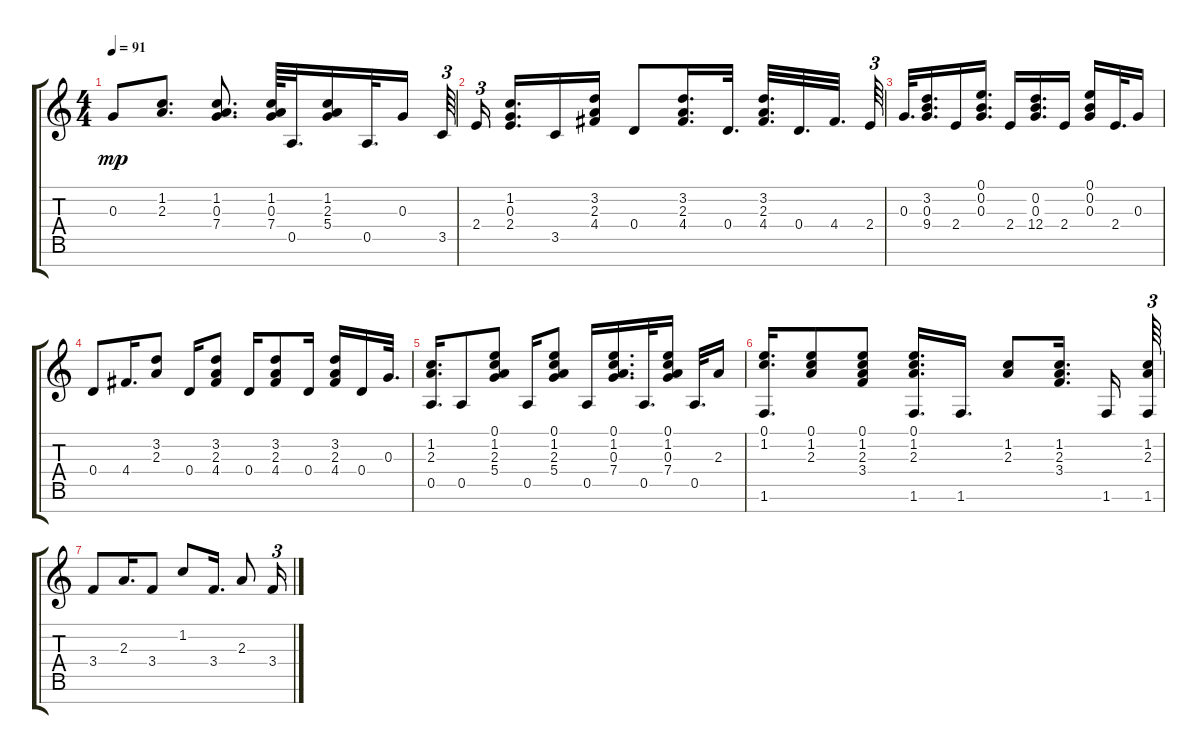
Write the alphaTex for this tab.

\track "" {instrument electricguitarclean}
\staff {score tabs}
\tuning (E4 B3 G3 D3 A2 E2 B1) {hide}
\ts (4 4)
\tempo 91
\clef g2
\ks c
0.3.8{dy mp} (1.2 2.3).8{d} (1.2 0.3 7.4).8{d} (1.2 0.3 7.4).64 0.5.32{d} (1.2 2.3 5.4).16 0.5.32{d} 0.3.16 3.5.64{tu (3 2)} |
2.4.16{tu (3 2)} (1.2 0.3 2.4).16{d} 3.5.16 (3.2 2.3 4.4).16 0.4.8 (3.2 2.3 4.4).16{d} 0.4.32{d} (3.2 2.3 4.4).32{d} 0.4.32{d} 4.4.32{d} 2.4.64{tu (3 2)} |
0.3.32{d} (3.2 0.3 9.4).16{d} 2.4.16 (0.1 0.2 0.3).16{d} 2.4.16 (0.2 0.3 12.4).16{d} 2.4.16 (0.1 0.2 0.3).16 2.4.32{d} 0.3.16 |
0.4.8 4.4.16{d} (3.2 2.3).8 0.4.16 (3.2 2.3 4.4).8 0.4.16 (3.2 2.3 4.4).8 0.4.16 (3.2 2.3 4.4).16 0.4.16 0.3.32{d} |
(1.2 2.3 0.5).16{d} 0.5.8 (0.1 1.2 2.3 5.4).8 0.5.16 (0.1 1.2 2.3 5.4).8 0.5.16 (0.1 1.2 0.3 7.4).16{d} 0.5.32{d} (0.1 1.2 0.3 7.4).16 0.5.32{d} 2.3.16 |
(0.1 1.2 1.6).16{d} (0.1 1.2 2.3).8 (0.1 1.2 2.3 3.4).8 (0.1 1.2 2.3 1.6).16{d} 1.6.16{d} (1.2 2.3).8 (1.2 2.3 3.4).16{d} 1.6.16 (1.2 2.3 1.6).64{tu (3 2)} |
3.4.8 2.3.16{d} 3.4.8 1.2.8 3.4.16{d} 2.3.8 3.4.16{tu (3 2)}
